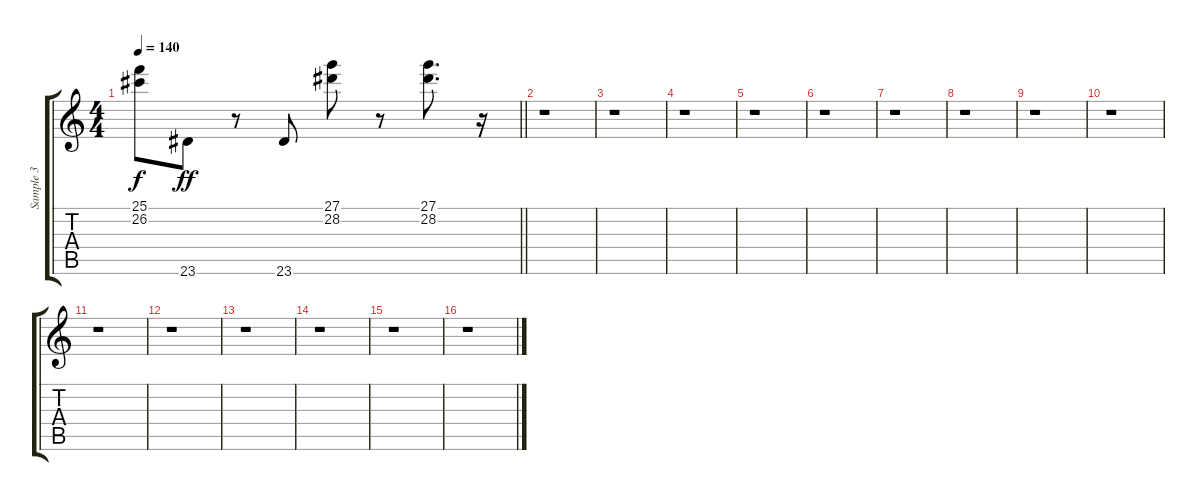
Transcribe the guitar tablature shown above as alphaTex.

\track ("Sample 3" "Sample 3") {instrument stringensemble1}
\staff {score tabs}
\tuning (E4 B3 G3 D3 A2 E2) {hide}
\ts (4 4)
\tempo 140
\clef g2
\barLineRight lightlight
\ks c
(25.1{t} 26.2{t}).8{dy f} 23.6.8{dy ff} r.8 23.6.8 (27.1 28.2).8 r.8 (27.1 28.2).8{d} r.16 |
\section ("" " ")
r.1 |
r.1 |
r.1 |
r.1 |
r.1 |
r.1 |
r.1 |
r.1 |
r.1 |
r.1 |
r.1 |
r.1 |
r.1 |
r.1 |
r.1
